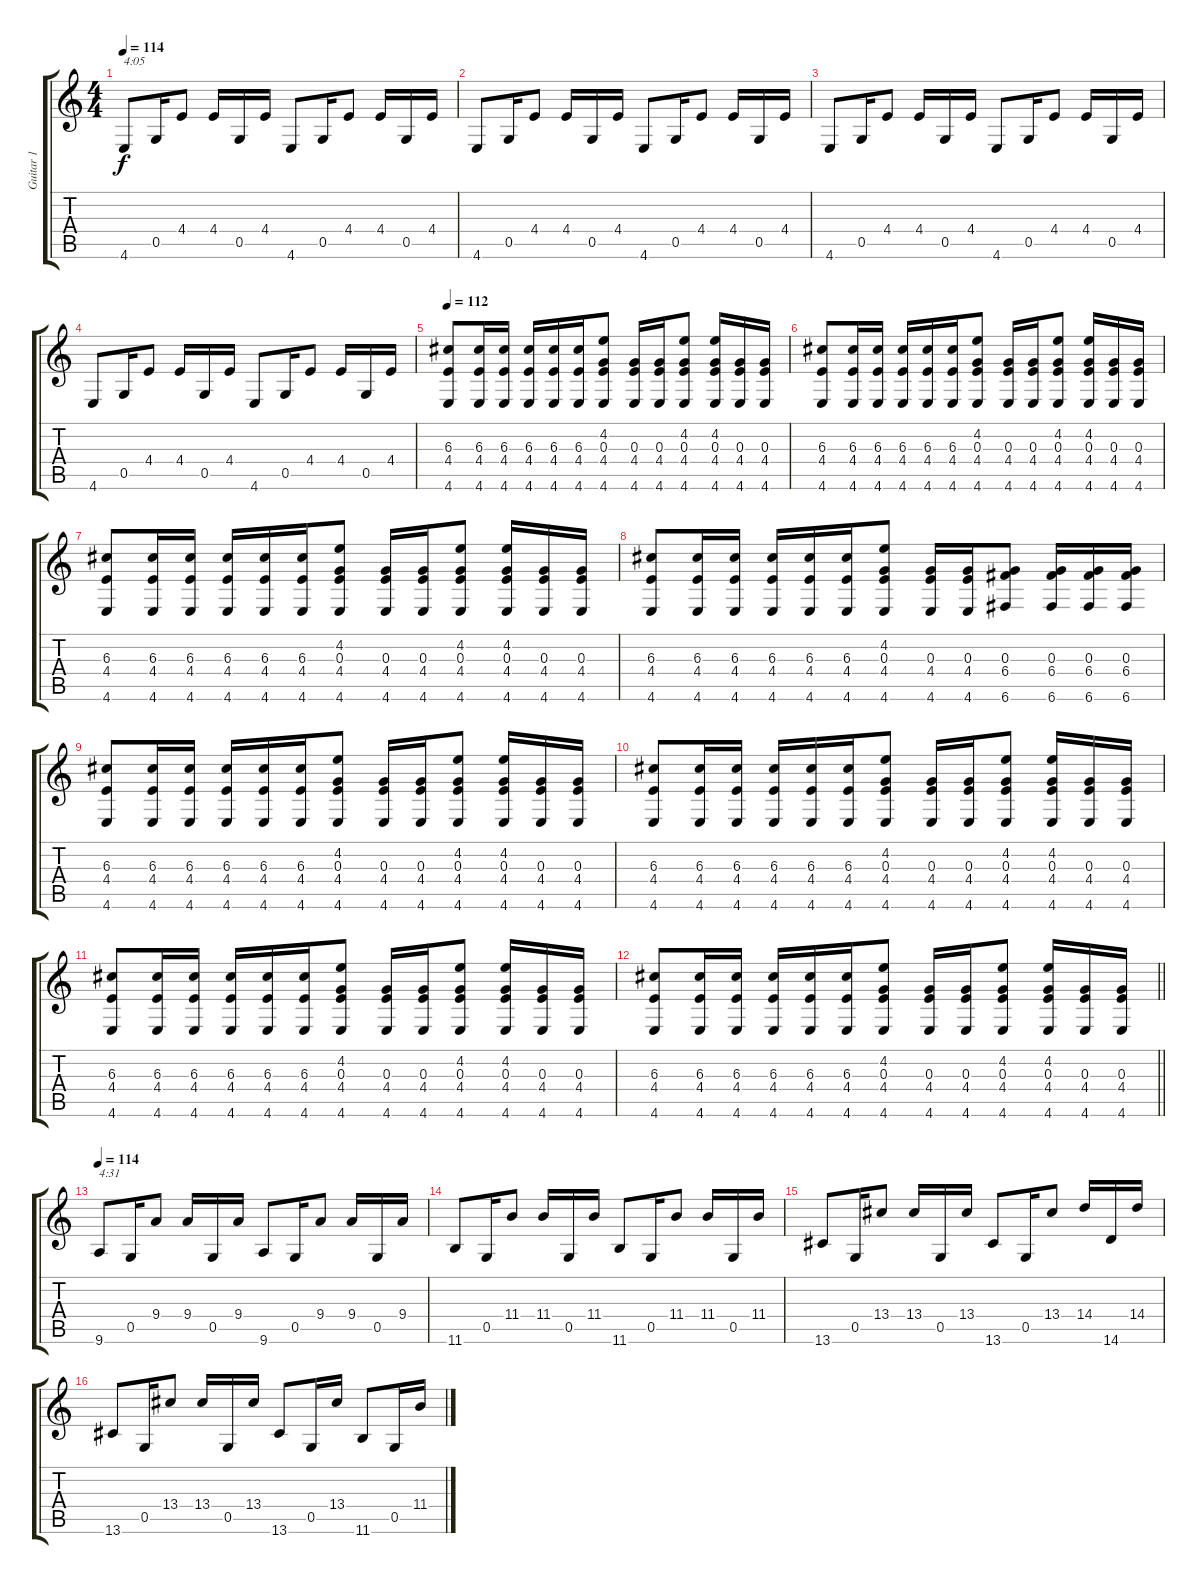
\track ("Guitar 1" "Guitar 1") {instrument acousticguitarsteel}
\staff {score tabs}
\tuning (E4 C4 G3 C3 G2 C2) {hide}
\ts (4 4)
\tempo 114
\clef g2
\ks c
4.6.8{txt "4:05" dy f} 0.5.16 4.4.8 4.4.16 0.5.16 4.4.16 4.6.8 0.5.16 4.4.8 4.4.16 0.5.16 4.4.16 |
4.6.8 0.5.16 4.4.8 4.4.16 0.5.16 4.4.16 4.6.8 0.5.16 4.4.8 4.4.16 0.5.16 4.4.16 |
4.6.8 0.5.16 4.4.8 4.4.16 0.5.16 4.4.16 4.6.8 0.5.16 4.4.8 4.4.16 0.5.16 4.4.16 |
4.6.8 0.5.16 4.4.8 4.4.16 0.5.16 4.4.16 4.6.8 0.5.16 4.4.8 4.4.16 0.5.16 4.4.16 |
\tempo 112
(6.3 4.4 4.6).8 (6.3 4.4 4.6).16 (6.3 4.4 4.6).16 (6.3 4.4 4.6).16 (6.3 4.4 4.6).16 (6.3 4.4 4.6).16 (4.2 0.3 4.4 4.6).8 (0.3 4.4 4.6).16 (0.3 4.4 4.6).16 (4.2 0.3 4.4 4.6).8 (4.2 0.3 4.4 4.6).16 (0.3 4.4 4.6).16 (0.3 4.4 4.6).16 |
(6.3 4.4 4.6).8 (6.3 4.4 4.6).16 (6.3 4.4 4.6).16 (6.3 4.4 4.6).16 (6.3 4.4 4.6).16 (6.3 4.4 4.6).16 (4.2 0.3 4.4 4.6).8 (0.3 4.4 4.6).16 (0.3 4.4 4.6).16 (4.2 0.3 4.4 4.6).8 (4.2 0.3 4.4 4.6).16 (0.3 4.4 4.6).16 (0.3 4.4 4.6).16 |
(6.3 4.4 4.6).8 (6.3 4.4 4.6).16 (6.3 4.4 4.6).16 (6.3 4.4 4.6).16 (6.3 4.4 4.6).16 (6.3 4.4 4.6).16 (4.2 0.3 4.4 4.6).8 (0.3 4.4 4.6).16 (0.3 4.4 4.6).16 (4.2 0.3 4.4 4.6).8 (4.2 0.3 4.4 4.6).16 (0.3 4.4 4.6).16 (0.3 4.4 4.6).16 |
(6.3 4.4 4.6).8 (6.3 4.4 4.6).16 (6.3 4.4 4.6).16 (6.3 4.4 4.6).16 (6.3 4.4 4.6).16 (6.3 4.4 4.6).16 (4.2 0.3 4.4 4.6).8 (0.3 4.4 4.6).16 (0.3 4.4 4.6).16 (0.3 6.4 6.6).8 (0.3 6.4 6.6).16 (0.3 6.4 6.6).16 (0.3 6.4 6.6).16 |
(6.3 4.4 4.6).8 (6.3 4.4 4.6).16 (6.3 4.4 4.6).16 (6.3 4.4 4.6).16 (6.3 4.4 4.6).16 (6.3 4.4 4.6).16 (4.2 0.3 4.4 4.6).8 (0.3 4.4 4.6).16 (0.3 4.4 4.6).16 (4.2 0.3 4.4 4.6).8 (4.2 0.3 4.4 4.6).16 (0.3 4.4 4.6).16 (0.3 4.4 4.6).16 |
(6.3 4.4 4.6).8 (6.3 4.4 4.6).16 (6.3 4.4 4.6).16 (6.3 4.4 4.6).16 (6.3 4.4 4.6).16 (6.3 4.4 4.6).16 (4.2 0.3 4.4 4.6).8 (0.3 4.4 4.6).16 (0.3 4.4 4.6).16 (4.2 0.3 4.4 4.6).8 (4.2 0.3 4.4 4.6).16 (0.3 4.4 4.6).16 (0.3 4.4 4.6).16 |
(6.3 4.4 4.6).8 (6.3 4.4 4.6).16 (6.3 4.4 4.6).16 (6.3 4.4 4.6).16 (6.3 4.4 4.6).16 (6.3 4.4 4.6).16 (4.2 0.3 4.4 4.6).8 (0.3 4.4 4.6).16 (0.3 4.4 4.6).16 (4.2 0.3 4.4 4.6).8 (4.2 0.3 4.4 4.6).16 (0.3 4.4 4.6).16 (0.3 4.4 4.6).16 |
\barLineRight lightlight
(6.3 4.4 4.6).8 (6.3 4.4 4.6).16 (6.3 4.4 4.6).16 (6.3 4.4 4.6).16 (6.3 4.4 4.6).16 (6.3 4.4 4.6).16 (4.2 0.3 4.4 4.6).8 (0.3 4.4 4.6).16 (0.3 4.4 4.6).16 (4.2 0.3 4.4 4.6).8 (4.2 0.3 4.4 4.6).16 (0.3 4.4 4.6).16 (0.3 4.4 4.6).16 |
\tempo 114
9.6.8{txt "4:31"} 0.5.16 9.4.8 9.4.16 0.5.16 9.4.16 9.6.8 0.5.16 9.4.8 9.4.16 0.5.16 9.4.16 |
11.6.8 0.5.16 11.4.8 11.4.16 0.5.16 11.4.16 11.6.8 0.5.16 11.4.8 11.4.16 0.5.16 11.4.16 |
13.6.8 0.5.16 13.4.8 13.4.16 0.5.16 13.4.16 13.6.8 0.5.16 13.4.8 14.4.16 14.6.16 14.4.16 |
13.6.8 0.5.16 13.4.8 13.4.16 0.5.16 13.4.16 13.6.8 0.5.16 13.4.16 11.6.8 0.5.16 11.4.16
